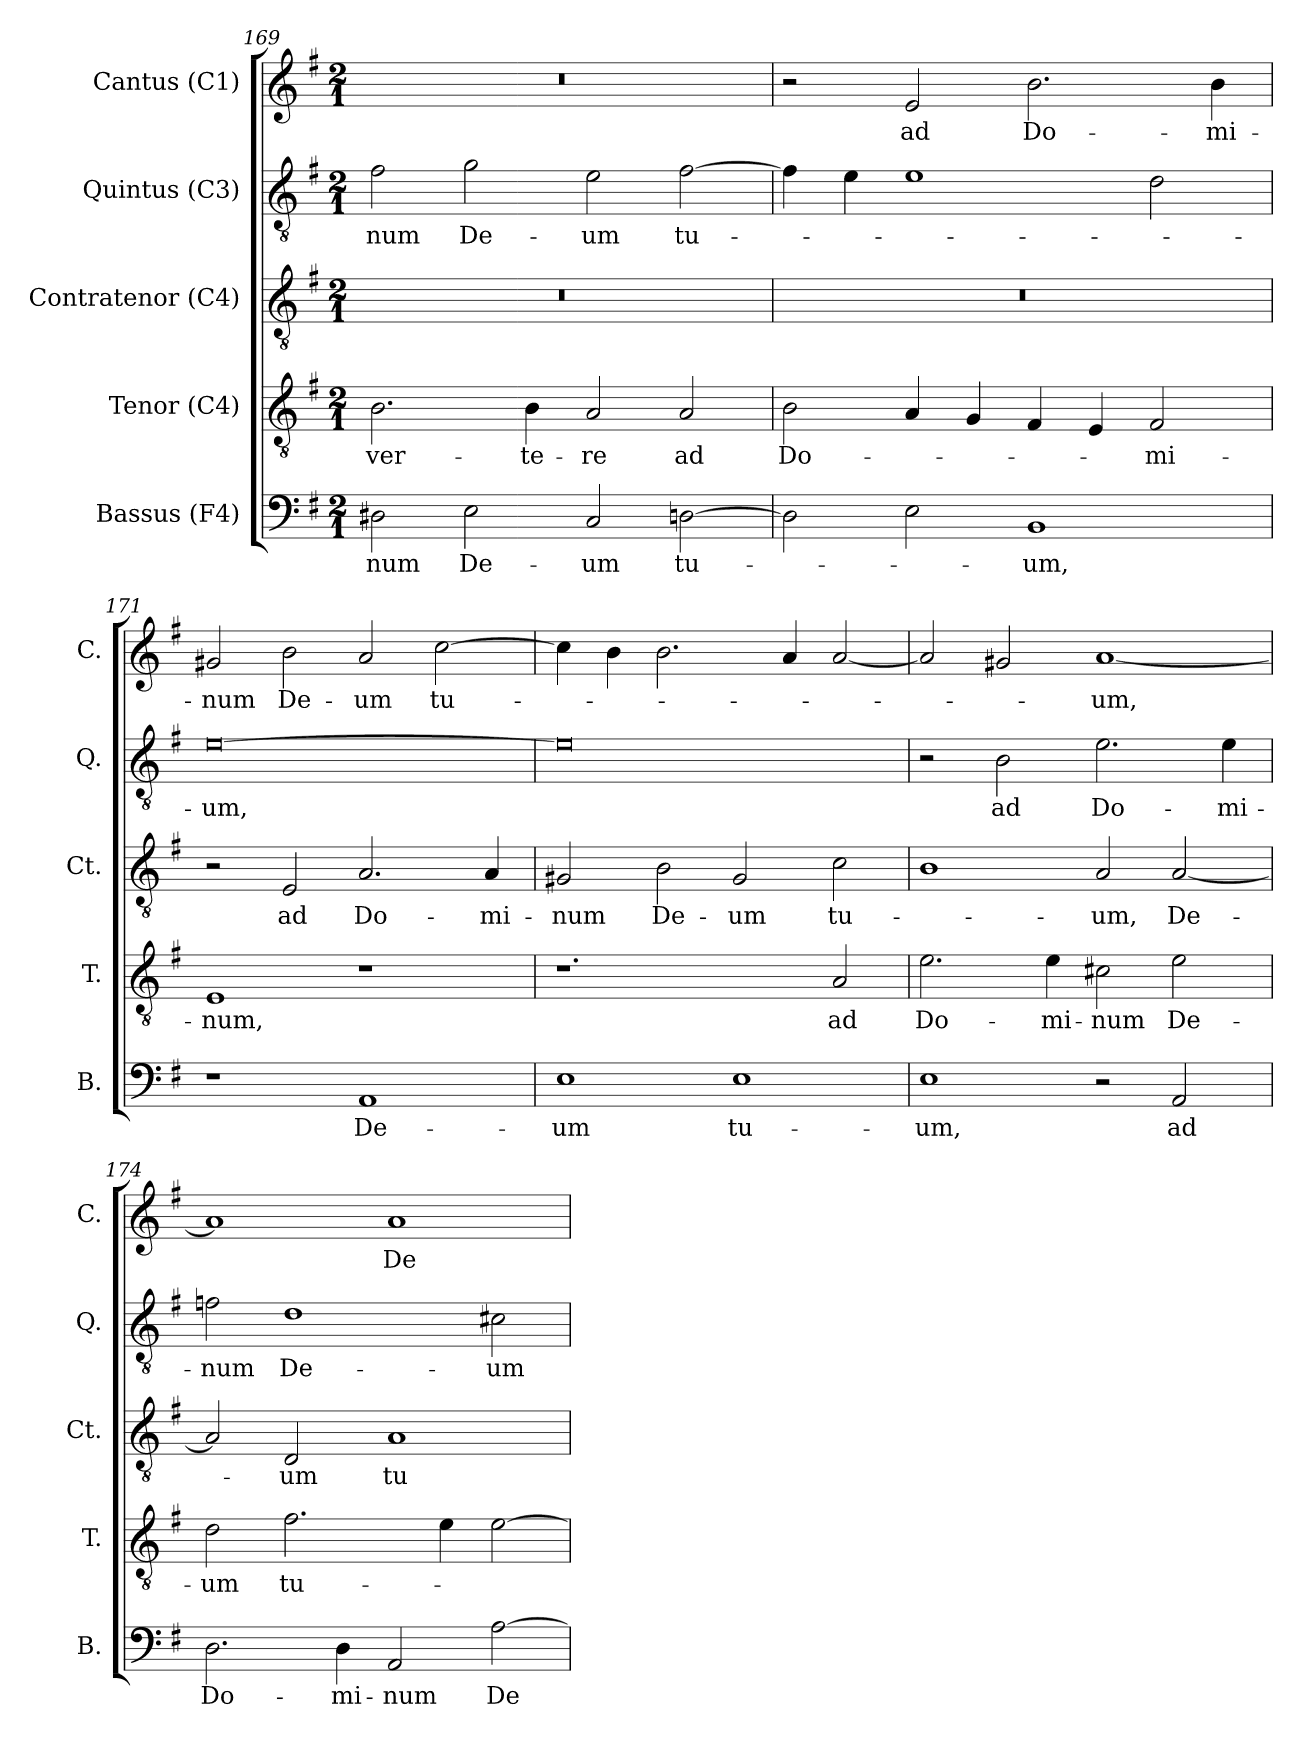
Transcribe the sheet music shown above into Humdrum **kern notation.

**kern	**text	**kern	**text	**kern	**text	**kern	**text	**kern	**text
*part5	*part5	*part4	*part4	*part3	*part3	*part2	*part2	*part1	*part1
*staff5	*staff5	*staff4	*staff4	*staff3	*staff3	*staff2	*staff2	*staff1	*staff1
*I"Bassus (F4)	*	*I"Tenor (C4)	*	*I"Contratenor (C4)	*	*I"Quintus (C3)	*	*I"Cantus (C1)	*
*I'B.	*	*I'T.	*	*I'Ct.	*	*I'Q.	*	*I'C.	*
*clefF4	*	*clefGv2	*	*clefGv2	*	*clefGv2	*	*clefG2	*
*	*	*	*	*ITrd7c12	*	*	*	*	*
*k[f#]	*	*k[f#]	*	*k[f#]	*	*k[f#]	*	*k[f#]	*
*G:	*	*G:	*	*G:	*	*G:	*	*G:	*
*M2/1	*	*M2/1	*	*M2/1	*	*M2/1	*	*M2/1	*
=169	=169	=169	=169	=169	=169	=169	=169	=169	=169
!	!LO:LY:b:color=#000000	!	!	!	!	!	!	!	!
!	!	!	!LO:LY:b:color=#000000	!LO:N:vis=1	!	!	!	!	!
!	!	!	!	!	!	!	!LO:LY:b:color=#000000	!LO:N:vis=1	!
2D#Xi\	-num	2.Bi\	-ver-	0r	.	2f#i\	-num	0r	.
!	!LO:LY:b:color=#000000	!	!	!	!	!	!	!	!
!	!	!	!	!	!	!	!LO:LY:b:color=#000000	!	!
2Ei\	De-	.	.	.	.	2gi\	De-	.	.
!	!	!	!LO:LY:b:color=#000000	!	!	!	!	!	!
.	.	4Bi\	-te-	.	.	.	.	.	.
!	!LO:LY:b:color=#000000	!	!	!	!	!	!	!	!
!	!	!	!LO:LY:b:color=#000000	!	!	!	!	!	!
!	!	!	!	!	!	!	!LO:LY:b:color=#000000	!	!
2Ci/	-um	2Ai/	-re	.	.	2ei\	-um	.	.
!	!LO:LY:b:color=#000000	!	!	!	!	!	!	!	!
!	!	!	!LO:LY:b:color=#000000	!	!	!	!	!	!
!	!	!	!	!	!	!	!LO:LY:b:color=#000000	!	!
[2Di\	tu-	2Ai/	ad	.	.	[2f#i\	tu-	.	.
=170	=170	=170	=170	=170	=170	=170	=170	=170	=170
!	!	!	!LO:LY:b:color=#000000	!LO:N:vis=1	!	!	!	!	!
2Di\]	.	2Bi\	Do-	0r	.	4f#i\]	.	2r	.
.	.	.	.	.	.	4ei\	.	.	.
!	!	!	!	!	!	!	!	!	!LO:LY:b:color=#000000
2Ei\	.	4Ai/	.	.	.	1ei	.	2ei/	ad
.	.	4Gi/	.	.	.	.	.	.	.
!	!LO:LY:b:color=#000000	!	!	!	!	!	!	!	!
!	!	!	!	!	!	!	!	!	!LO:LY:b:color=#000000
1BBi	-um,	4F#i/	.	.	.	.	.	2.bi\	Do-
.	.	4Ei/	.	.	.	.	.	.	.
!	!	!	!LO:LY:b:color=#000000	!	!	!	!	!	!
.	.	2F#i/	-mi-	.	.	2di\	.	.	.
!	!	!	!	!	!	!	!	!	!LO:LY:b:color=#000000
.	.	.	.	.	.	.	.	4bi\	-mi-
=171	=171	=171	=171	=171	=171	=171	=171	=171	=171
!	!	!	!LO:LY:b:color=#000000	!	!	!	!	!	!
!	!	!	!	!	!	!	!LO:LY:b:color=#000000	!	!
!	!	!	!	!	!	!	!	!	!LO:LY:b:color=#000000
1r	.	1Ei	-num,	2r	.	[0ei	-um,	2g#Xi/	-num
!	!	!	!	!	!LO:LY:b:color=#000000	!	!	!	!
!	!	!	!	!	!	!	!	!	!LO:LY:b:color=#000000
.	.	.	.	2EEi/	ad	.	.	2bi\	De-
!	!LO:LY:b:color=#000000	!	!	!	!	!	!	!	!
!	!	!	!	!	!LO:LY:b:color=#000000	!	!	!	!
!	!	!	!	!	!	!	!	!	!LO:LY:b:color=#000000
1AAi	De-	1r	.	2.AAi/	Do-	.	.	2ai/	-um
!	!	!	!	!	!	!	!	!	!LO:LY:b:color=#000000
.	.	.	.	.	.	.	.	[2cci\	tu-
!	!	!	!	!	!LO:LY:b:color=#000000	!	!	!	!
.	.	.	.	4AAi/	-mi-	.	.	.	.
!!LO:LB:g=z
=172	=172	=172	=172	=172	=172	=172	=172	=172	=172
!	!LO:LY:b:color=#000000	!	!	!	!	!	!	!	!
!	!	!	!	!	!LO:LY:b:color=#000000	!	!	!	!
1Ei	-um	1.r	.	2GG#Xi/	-num	0ei]	.	4cci\]	.
.	.	.	.	.	.	.	.	4bi\	.
!	!	!	!	!	!LO:LY:b:color=#000000	!	!	!	!
.	.	.	.	2BBi\	De-	.	.	2.bi\	.
!	!LO:LY:b:color=#000000	!	!	!	!	!	!	!	!
!	!	!	!	!	!LO:LY:b:color=#000000	!	!	!	!
1Ei	tu-	.	.	2GG#i/	-um	.	.	.	.
.	.	.	.	.	.	.	.	4ai/	.
!	!	!	!LO:LY:b:color=#000000	!	!	!	!	!	!
!	!	!	!	!	!LO:LY:b:color=#000000	!	!	!	!
.	.	2Ai/	ad	2Ci\	tu-	.	.	[2ai/	.
=173	=173	=173	=173	=173	=173	=173	=173	=173	=173
!	!LO:LY:b:color=#000000	!	!	!	!	!	!	!	!
!	!	!	!LO:LY:b:color=#000000	!	!	!	!	!	!
1Ei	-um,	2.ei\	Do-	1BBi	.	2r	.	2ai/]	.
!	!	!	!	!	!	!	!LO:LY:b:color=#000000	!	!
.	.	.	.	.	.	2Bi\	ad	2g#Xi/	.
!	!	!	!LO:LY:b:color=#000000	!	!	!	!	!	!
.	.	4ei\	-mi-	.	.	.	.	.	.
!	!	!	!LO:LY:b:color=#000000	!	!	!	!	!	!
!	!	!	!	!	!LO:LY:b:color=#000000	!	!	!	!
!	!	!	!	!	!	!	!LO:LY:b:color=#000000	!	!
!	!	!	!	!	!	!	!	!	!LO:LY:b:color=#000000
2r	.	2c#Xi\	-num	2AAi/	-um,	2.ei\	Do-	[1ai	-um,
!	!LO:LY:b:color=#000000	!	!	!	!	!	!	!	!
!	!	!	!LO:LY:b:color=#000000	!	!	!	!	!	!
!	!	!	!	!	!LO:LY:b:color=#000000	!	!	!	!
2AAi/	ad	2ei\	De-	[2AAi/	De-	.	.	.	.
!	!	!	!	!	!	!	!LO:LY:b:color=#000000	!	!
.	.	.	.	.	.	4ei\	-mi-	.	.
=174	=174	=174	=174	=174	=174	=174	=174	=174	=174
!	!LO:LY:b:color=#000000	!	!	!	!	!	!	!	!
!	!	!	!LO:LY:b:color=#000000	!	!	!	!	!	!
!	!	!	!	!	!	!	!LO:LY:b:color=#000000	!	!
2.Di\	Do-	2di\	-um	2AAi/]	.	2fni\	-num	1ai]	.
!	!	!	!LO:LY:b:color=#000000	!	!	!	!	!	!
!	!	!	!	!	!LO:LY:b:color=#000000	!	!	!	!
!	!	!	!	!	!	!	!LO:LY:b:color=#000000	!	!
.	.	2.f#i\	tu-	2DDi/	-um	1di	De-	.	.
!	!LO:LY:b:color=#000000	!	!	!	!	!	!	!	!
4Di\	-mi-	.	.	.	.	.	.	.	.
!	!LO:LY:b:color=#000000	!	!	!	!	!	!	!	!
!	!	!	!	!	!LO:LY:b:color=#000000	!	!	!	!
!	!	!	!	!	!	!	!	!	!LO:LY:b:color=#000000
2AAi/	-num	.	.	1AAi	tu-	.	.	1ai	De-
.	.	4ei\	.	.	.	.	.	.	.
!	!LO:LY:b:color=#000000	!	!	!	!	!	!	!	!
!	!	!	!	!	!	!	!LO:LY:b:color=#000000	!	!
[2Ai\	De-	[2ei\	.	.	.	2c#Xi\	-um	.	.
=	=	=	=	=	=	=	=	=	=
*-	*-	*-	*-	*-	*-	*-	*-	*-	*-
